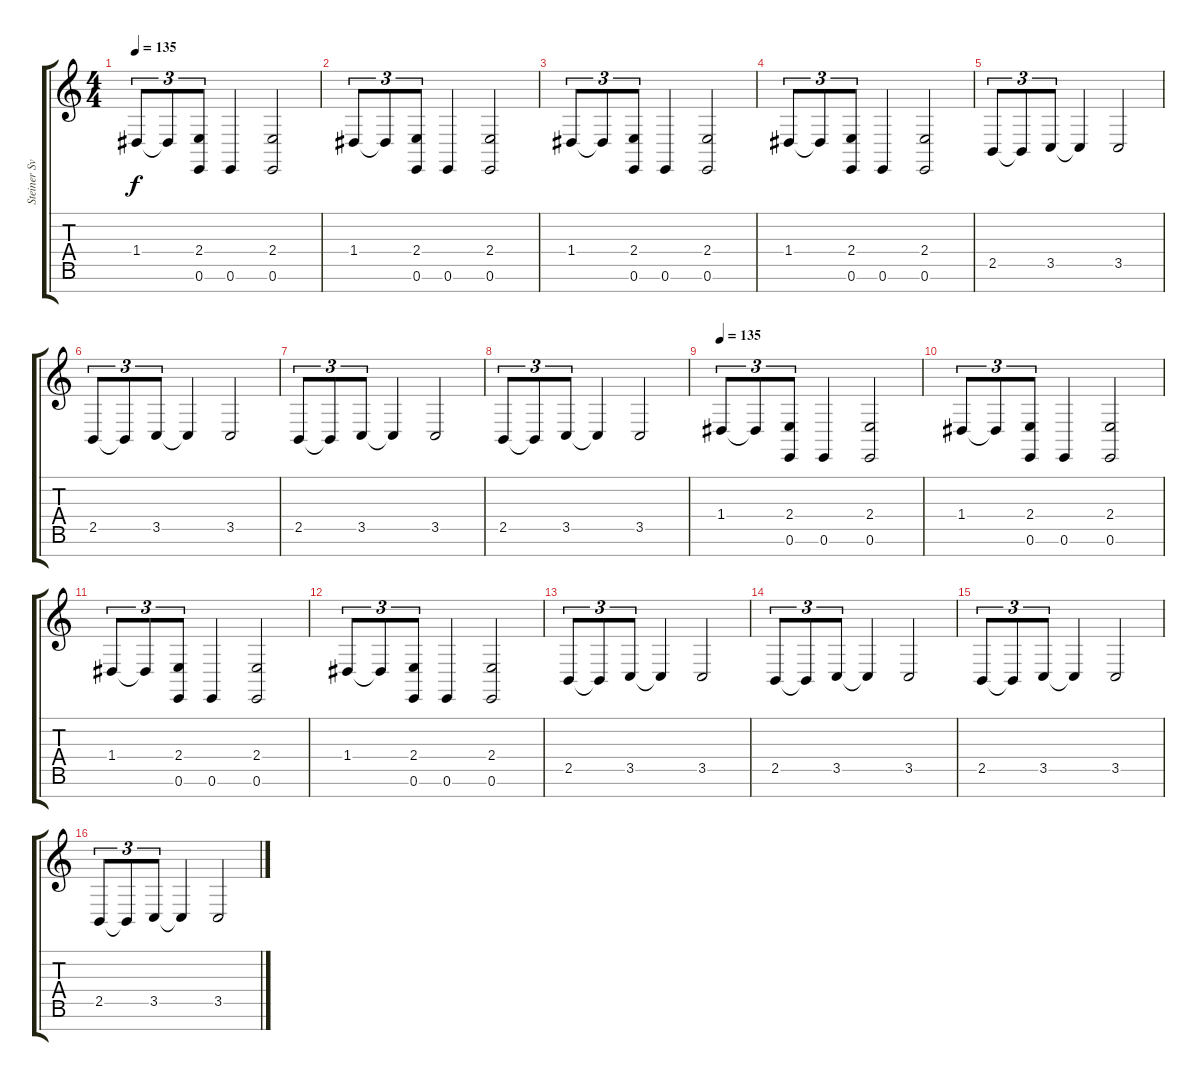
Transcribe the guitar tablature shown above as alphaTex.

\track ("Steiner Sverd Johnsen : Keyboards" "Steiner Sv") {instrument acousticgrandpiano}
\staff {score tabs}
\tuning (E4 B3 G3 D3 A2 E2 B1) {hide}
\ts (4 4)
\tempo 135
\clef g2
\ks c
1.4.8{tu (3 2) dy f instrument acousticgrandpiano} 1.4{t}.8{tu (3 2)} (2.4 0.6).8{tu (3 2)} 0.6.4 (2.4 0.6).2 |
1.4.8{tu (3 2)} 1.4{t}.8{tu (3 2)} (2.4 0.6).8{tu (3 2)} 0.6.4 (2.4 0.6).2 |
1.4.8{tu (3 2)} 1.4{t}.8{tu (3 2)} (2.4 0.6).8{tu (3 2)} 0.6.4 (2.4 0.6).2 |
1.4.8{tu (3 2)} 1.4{t}.8{tu (3 2)} (2.4 0.6).8{tu (3 2)} 0.6.4 (2.4 0.6).2 |
2.5.8{tu (3 2)} 2.5{t}.8{tu (3 2)} 3.5.8{tu (3 2)} 3.5{t}.4 3.5.2 |
2.5.8{tu (3 2)} 2.5{t}.8{tu (3 2)} 3.5.8{tu (3 2)} 3.5{t}.4 3.5.2 |
2.5.8{tu (3 2)} 2.5{t}.8{tu (3 2)} 3.5.8{tu (3 2)} 3.5{t}.4 3.5.2 |
2.5.8{tu (3 2)} 2.5{t}.8{tu (3 2)} 3.5.8{tu (3 2)} 3.5{t}.4 3.5.2 |
\tempo 135
1.4.8{tu (3 2)} 1.4{t}.8{tu (3 2)} (2.4 0.6).8{tu (3 2)} 0.6.4 (2.4 0.6).2 |
1.4.8{tu (3 2)} 1.4{t}.8{tu (3 2)} (2.4 0.6).8{tu (3 2)} 0.6.4 (2.4 0.6).2 |
1.4.8{tu (3 2)} 1.4{t}.8{tu (3 2)} (2.4 0.6).8{tu (3 2)} 0.6.4 (2.4 0.6).2 |
1.4.8{tu (3 2)} 1.4{t}.8{tu (3 2)} (2.4 0.6).8{tu (3 2)} 0.6.4 (2.4 0.6).2 |
2.5.8{tu (3 2)} 2.5{t}.8{tu (3 2)} 3.5.8{tu (3 2)} 3.5{t}.4 3.5.2 |
2.5.8{tu (3 2)} 2.5{t}.8{tu (3 2)} 3.5.8{tu (3 2)} 3.5{t}.4 3.5.2 |
2.5.8{tu (3 2)} 2.5{t}.8{tu (3 2)} 3.5.8{tu (3 2)} 3.5{t}.4 3.5.2 |
2.5.8{tu (3 2)} 2.5{t}.8{tu (3 2)} 3.5.8{tu (3 2)} 3.5{t}.4 3.5.2
